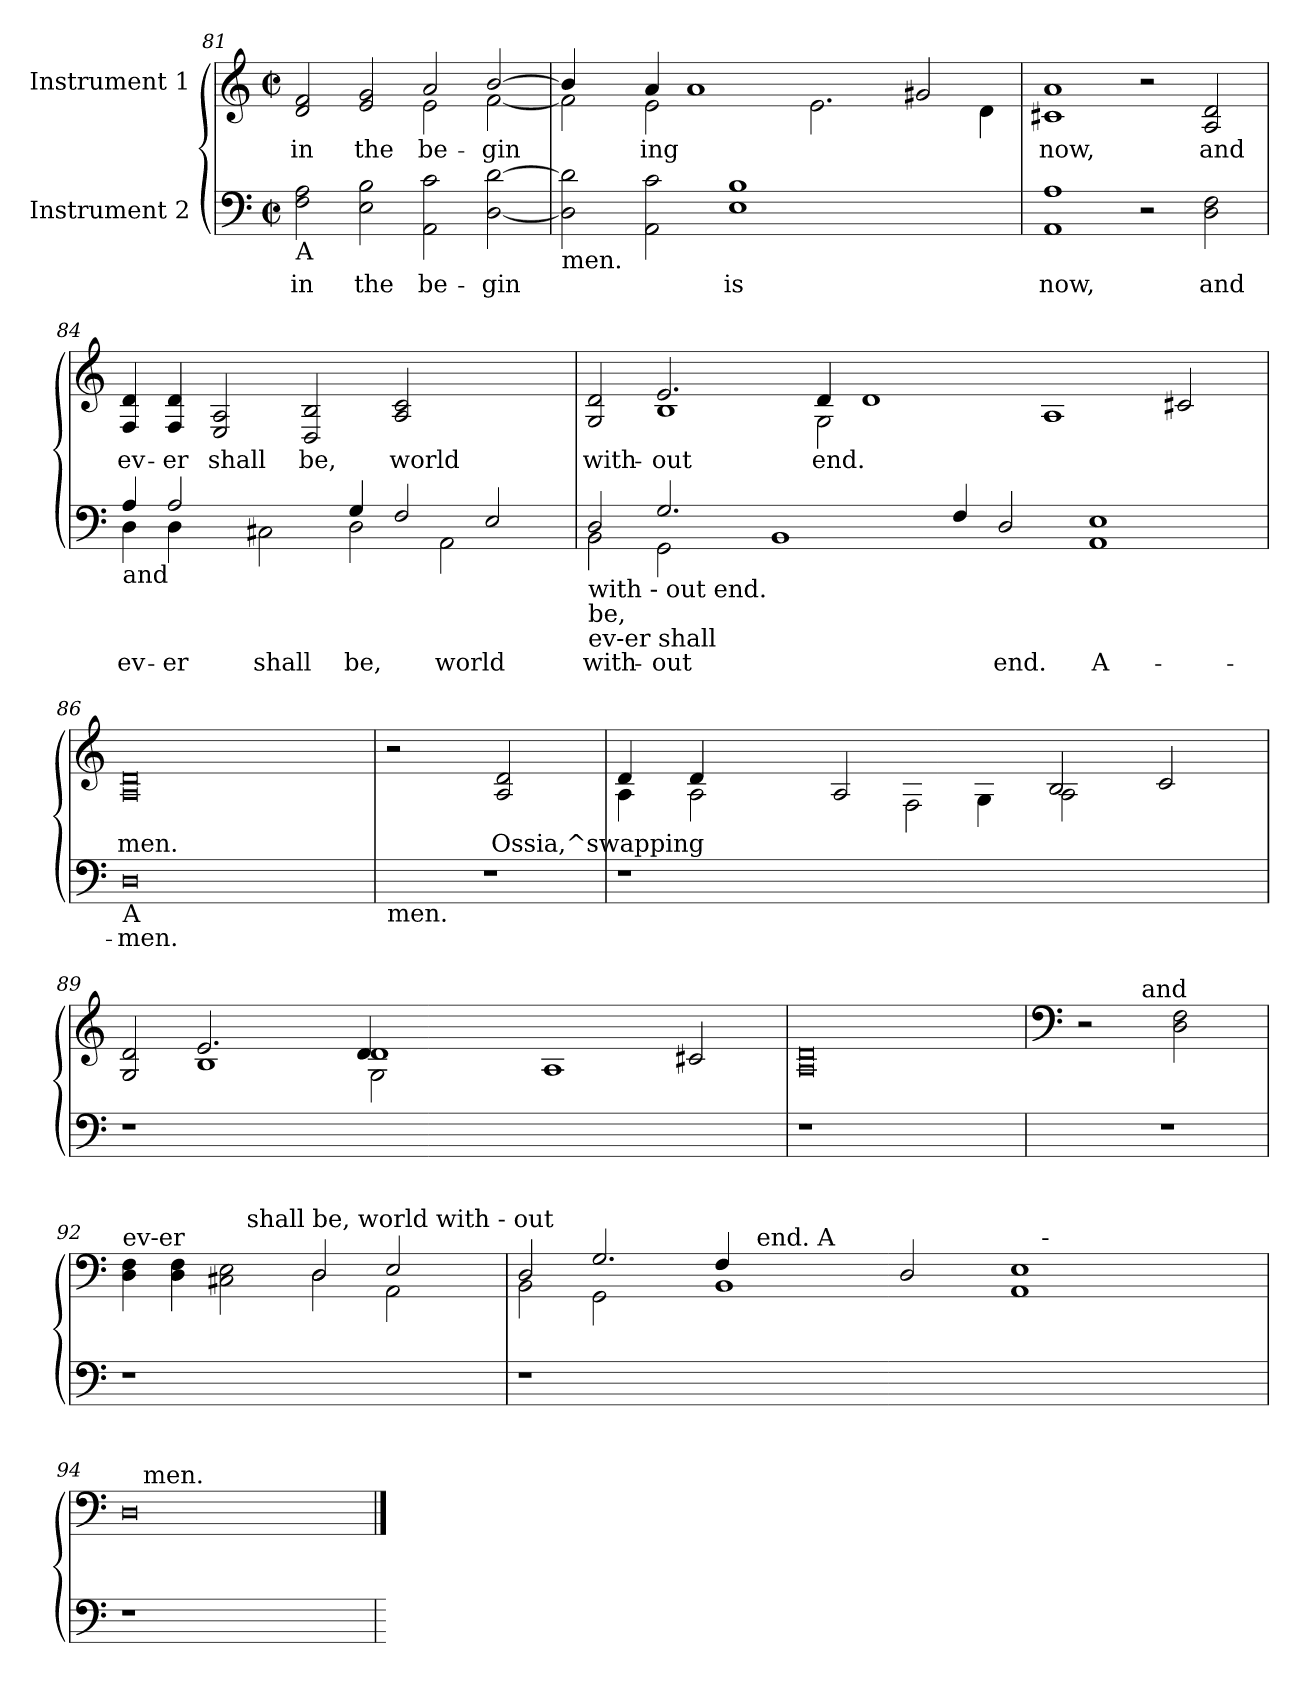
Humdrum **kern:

**kern	**text	**kern	**text
*part2	*part2	*part1	*part1
*staff2	*staff2	*staff1	*staff1
*I"Instrument 2	*	*I"Instrument 1	*
*clefF4	*	*clefG2	*
*k[]	*	*k[]	*
*C:	*	*C:	*
*M2/2	*	*M2/2	*
*met(c|)	*	*met(c|)	*
=81	=81	=81	=81
!LO:TX:b:t=A	!	!	!
!	!LO:LY:a:cj	!	!LO:LY:b:cj
*	*	*^	*
2A\ 2F\	in	2f/ 2d/	1ryy	in
!	!LO:LY:a:cj	!	!	!LO:LY:b:cj
2B\ 2E\	the	2g/ 2e/	.	the
!	!LO:LY:a:cj	!	!	!LO:LY:b:cj
2c\ 2AA\	be-	2a/	2e\	be-
!	!LO:LY:a:cj	!	!	!LO:LY:b:cj
[<2d\ [<2D\	-gin	[<2b/	[<2f\	-gin
!!LO:LB:g=z	!!
=82	=82	=82	=82	=82
!LO:TX:b:t=men.	!	!	!	!
!	!LO:LY:a:cj	!	!	!LO:LY:b:cj
2d\] 2D\]	.	2f\]	4b/]	.
.	.	.	4ryy	.
!	!LO:LY:a:cj	!	!	!LO:LY:b:cj
!	!	!	!	!LO:LY:b:cj
2c\ 2AA\	.	4a/	2e\	ing
.	.	1a	.	.
!	!LO:LY:a:cj	!	!	!
1B 1E	is	.	1ryy	.
.	.	2.e\	.	.
1ryy	.	.	1ryy	.
.	.	2g#X/	.	.
!	!	!	!	!LO:LY:b:cj
4ryy	.	4d\	4ryy	.
=83	=83	=83	=83	=83
!	!LO:LY:a:cj	!	!	!LO:LY:b:cj
*	*	*v	*v	*
1A 1AA	now,	1a 1c#X	now,
2r	.	2r	.
!	!LO:LY:a:cj	!	!LO:LY:b:cj
2F\ 2D\	and	2d/ 2A/	and
=84	=84	=84	=84
*^	*	*	*
!LO:TX:b:t=and	!	!	!	!
!	!	!LO:LY:a:cj	!	!LO:LY:b:cj
4A/	4D\	ev-	4d/ 4F/	ev-
!	!	!LO:LY:a:cj	!	!LO:LY:b:cj
2A/	4D\	-er	4d/ 4F/	-er
!	!	!	!	!LO:LY:b:cj
.	2.ryy	.	2A/ 2E/	shall
!	!	!LO:LY:a:cj	!	!
2C#X\	.	shall	.	.
!	!	!	!	!LO:LY:b:cj
.	.	.	2B/ 2D/	be,
!	!	!LO:LY:a:cj	!	!
!	!	!LO:LY:a:cj	!	!
4G/	2D\	be,	.	.
!	!	!	!	!LO:LY:b:cj
2F/	.	.	2c/ 2A/	world
!	!	!LO:LY:a:cj	!	!
.	2AA\	world	.	.
2E/	.	.	2ryy	.
.	4ryy	.	.	.
=85	=85	=85	=85	=85
!LO:TX:b:t=with - out end.	!	!	!	!
!LO:TX:b:t=be,	!	!	!	!
!LO:TX:b:t=ev-er shall	!	!	!	!
!	!	!LO:LY:a:cj	!	!LO:LY:b:cj
*	*	*	*^	*
2D/	2BB\	with-	2d/ 2G/	2ryy	with-
!	!	!LO:LY:a:cj	!	!	!LO:LY:b:cj
2.G/	2GG\	-out	1B	2.e/	-out
.	4ryy	.	.	.	.
!	!	!LO:LY:a:cj	!	!	!
1BB	0.ryy	.	.	4ryy	.
!	!	!	!	!	!LO:LY:b:cj
!	!	!	!	!	!LO:LY:b:cj
.	.	.	4d/	2G\	end.
.	.	.	1d	.	.
.	.	.	.	1ryy	.
!	!	!LO:LY:a:cj	!	!	!
4F/	.	.	.	.	.
!	!	!LO:LY:a:cj	!	!	!
2D/	.	end.	.	.	.
.	.	.	1A	.	.
!	!	!LO:LY:a:cj	!	!	!
1E 1AA	.	A-	.	1ryy	.
!	!	!	!	!	!LO:LY:b:cj
.	.	.	2c#X/	.	-
4ryy	.	.	.	4ryy	.
*v	*v	*	*	*	*
=86	=86	=86	=86	=86
!LO:TX:b:t=A	!	!	!	!
!	!LO:LY:a:cj	!	!	!LO:LY:b:cj
*	*	*v	*v	*
0D	-men.	0d 0A	-men.
!!LO:LB:g=z
=87!	=87!	=87!	=87!
!LO:TX:b:t=men.	!	!	!
1r	.	2r	.
!	!	!	!LO:LY:b:cj
.	.	2d/ 2A/	Ossia,^swapping
=88	=88	=88	=88
*	*	*^	*
!	!	!	!	!LO:LY:b:cj
1r	.	4d/	4A\	.
!	!	!	!	!LO:LY:b:cj
.	.	2A\	4d/	.
.	.	.	2ryy	.
.	.	2A/	.	.
!	!	!	!	!LO:LY:b:cj
1.ryy	.	.	2F\	.
!	!	!	!	!LO:LY:b:cj
.	.	4G\	.	.
!	!	!	!	!LO:LY:b:cj
.	.	2B/	2A\	.
.	.	2c/	2ryy	.
=89	=89	=89	=89	=89
!	!	!	!	!LO:LY:b:cj
*	*	*	*^	*
1r	.	2d/ 2G/	2ryy	1.ryy	.
!	!	!	!	!	!LO:LY:b:cj
.	.	1B	2.e/	.	.
0.ryy	.	.	.	.	.
.	.	.	4ryy	.	.
!	!	!	!	!	!LO:LY:b:cj
.	.	1d	2G\	4d/	.
.	.	.	.	1ryy	.
.	.	.	0ryy	.	.
.	.	1A	.	.	.
.	.	.	.	1ryy	.
!	!	!	!	!	!LO:LY:b:cj
.	.	2c#X/	.	.	.
.	.	.	.	4ryy	.
=90	=90	=90	=90	=90	=90
!	!	!	!	!	!LO:LY:b:cj
*	*	*v	*v	*v	*
1r	.	0d 0A	.
1ryy	.	.	.
!!LO:PB:g=z
=91	=91!	=91!	=91!
*	*	*clefF4	*
*	*	*^	*
1r	.	2r	4.ryy	.
!	!	!	!LO:TX:a:t=and	!
.	.	.	2ryy	.
!	!	!	!	!LO:LY:b:cj
.	.	2F\ 2D\	.	.
.	.	.	8ryy	.
=92	=92	=92	=92	=92
!	!	!LO:TX:a:t=ev-er	!	!
!	!	!	!	!LO:LY:b:cj
*	*	*	*^	*
1r	.	4F\ 4D\	1ryy	2ryy	.
!	!	!	!	!	!LO:LY:b:cj
.	.	4F\ 4D\	.	.	.
!	!	!	!	!	!LO:LY:b:cj
.	.	2E\ 2C#X\	.	16.ryy	.
!	!	!	!	!LO:TX:a:t=shall be, world with - out	!
.	.	.	.	1ryy	.
!	!	!	!	!	!LO:LY:b:cj
1ryy	.	2D/	2D\	.	.
!	!	!	!	!	!LO:LY:b:cj
.	.	2E/	2AA\	.	.
.	.	.	.	4ryy	.
.	.	.	.	8ryy	.
.	.	.	.	32ryy	.
=93	=93	=93	=93	=93	=93
!	!	!	!	!	!LO:LY:b:cj
*	*	*	*	*^	*
1r	.	2D/	2BB\	1ryy	1ryy	.
!	!	!	!	!	!	!LO:LY:b:cj
.	.	2.G/	2GG\	.	.	.
0ryy	.	.	4ryy	4..ryy	1ryy	.
!	!	!	!	!	!	!LO:LY:b:cj
.	.	1BB	4F/	.	.	.
!	!	!	!	!LO:TX:a:t=end. A	!	!
.	.	.	.	1ryy	.	.
.	.	.	1ryy	.	.	.
.	.	.	.	.	2ryy	.
!	!	!	!	!	!	!LO:LY:b:cj
.	.	2D/	.	.	.	.
.	.	.	.	1ryy	.	.
.	.	.	1ryy	.	4ryy	.
!	!	!	!	!	!	!LO:LY:b:cj
.	.	1E 1AA	.	.	16ryy	.
.	.	.	.	.	64ryy	.
!	!	!	!	!	!LO:TX:a:t=-	!
.	.	.	.	.	2ryy	.
2.ryy	.	.	.	.	.	.
.	.	.	.	.	4ryy	.
.	.	.	.	4ryy	.	.
.	.	.	4ryy	.	.	.
.	.	.	.	.	8ryy	.
.	.	.	.	16ryy	.	.
.	.	.	.	.	32.ryy	.
=94	=94	=94	=94	=94	=94	=94
!	!	!	!	!	!	!LO:LY:b:cj
*	*	*	*v	*v	*v	*
1r	.	0D	16ryy	.
!	!	!	!LO:TX:a:t=men.	!
.	.	.	1ryy	.
1ryy	.	.	.	.
.	.	.	2...ryy	.
*	*	*v	*v	*
=	==	==	==
*-	*-	*-	*-
